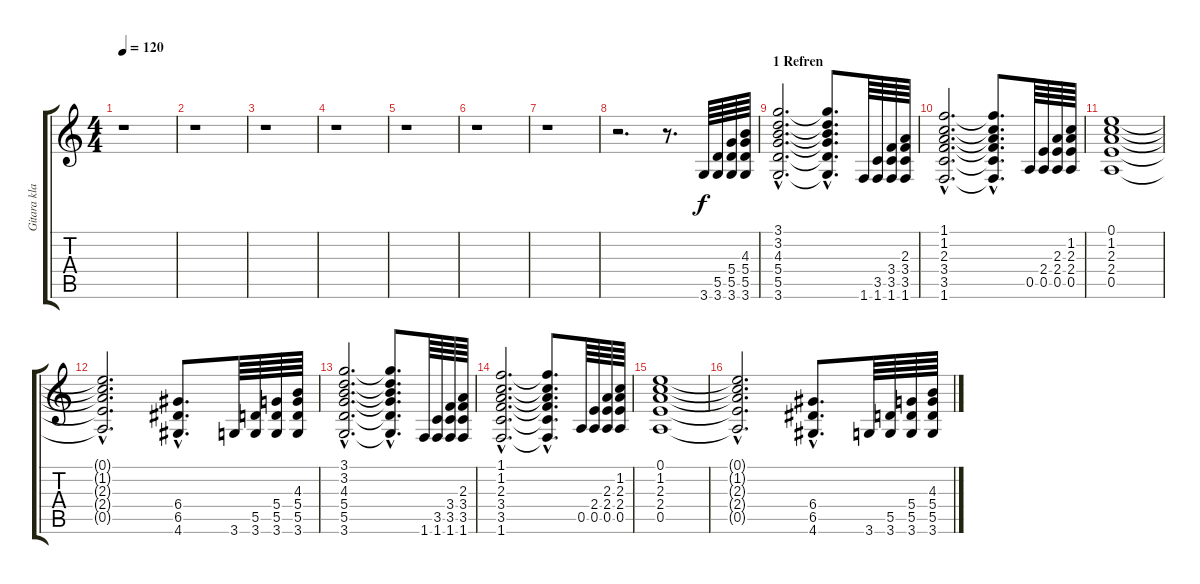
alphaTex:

\track ("Gitara klasyczna" "Gitara kla") {instrument acousticguitarnylon}
\staff {score tabs}
\tuning (E4 B3 G3 D3 A2 E2) {hide}
\ts (4 4)
\tempo 120
\clef g2
\ks c
r.1{dy f} |
r.1 |
r.1 |
r.1 |
r.1 |
r.1 |
r.1 |
r.2{d} r.8{d} 3.6.64 (5.5 3.6).64 (5.4 5.5 3.6).64 (4.3 5.4 5.5 3.6).64 |
\section ("" "1 Refren")
(3.1{hac} 3.2{hac} 4.3{hac} 5.4{hac} 5.5{hac} 3.6{hac}).2{d} (3.1{hac t} 3.2{hac t} 4.3{hac t} 5.4{hac t} 5.5{hac t} 3.6{hac t}).8{d} 1.6.64 (3.5 1.6).64 (3.4 3.5 1.6).64 (2.3 3.4 3.5 1.6).64 |
(1.1{hac} 1.2{hac} 2.3{hac} 3.4{hac} 3.5{hac} 1.6{hac}).2{d} (1.1{hac t} 1.2{hac t} 2.3{hac t} 3.4{hac t} 3.5{hac t} 1.6{hac t}).8{d} 0.5.64 (2.4 0.5).64 (2.3 2.4 0.5).64 (1.2 2.3 2.4 0.5).64 |
(0.1 1.2 2.3 2.4 0.5).1 |
(0.1{hac t} 1.2{hac t} 2.3{hac t} 2.4{hac t} 0.5{hac t}).2{d} (6.4{hac} 6.5{hac} 4.6{hac}).8{d} 3.6.64 (5.5 3.6).64 (5.4 5.5 3.6).64 (4.3 5.4 5.5 3.6).64 |
(3.1{hac} 3.2{hac} 4.3{hac} 5.4{hac} 5.5{hac} 3.6{hac}).2{d} (3.1{hac t} 3.2{hac t} 4.3{hac t} 5.4{hac t} 5.5{hac t} 3.6{hac t}).8{d} 1.6.64 (3.5 1.6).64 (3.4 3.5 1.6).64 (2.3 3.4 3.5 1.6).64 |
(1.1{hac} 1.2{hac} 2.3{hac} 3.4{hac} 3.5{hac} 1.6{hac}).2{d} (1.1{hac t} 1.2{hac t} 2.3{hac t} 3.4{hac t} 3.5{hac t} 1.6{hac t}).8{d} 0.5.64 (2.4 0.5).64 (2.3 2.4 0.5).64 (1.2 2.3 2.4 0.5).64 |
(0.1 1.2 2.3 2.4 0.5).1 |
(0.1{hac t} 1.2{hac t} 2.3{hac t} 2.4{hac t} 0.5{hac t}).2{d} (6.4{hac} 6.5{hac} 4.6{hac}).8{d} 3.6.64 (5.5 3.6).64 (5.4 5.5 3.6).64 (4.3 5.4 5.5 3.6).64
